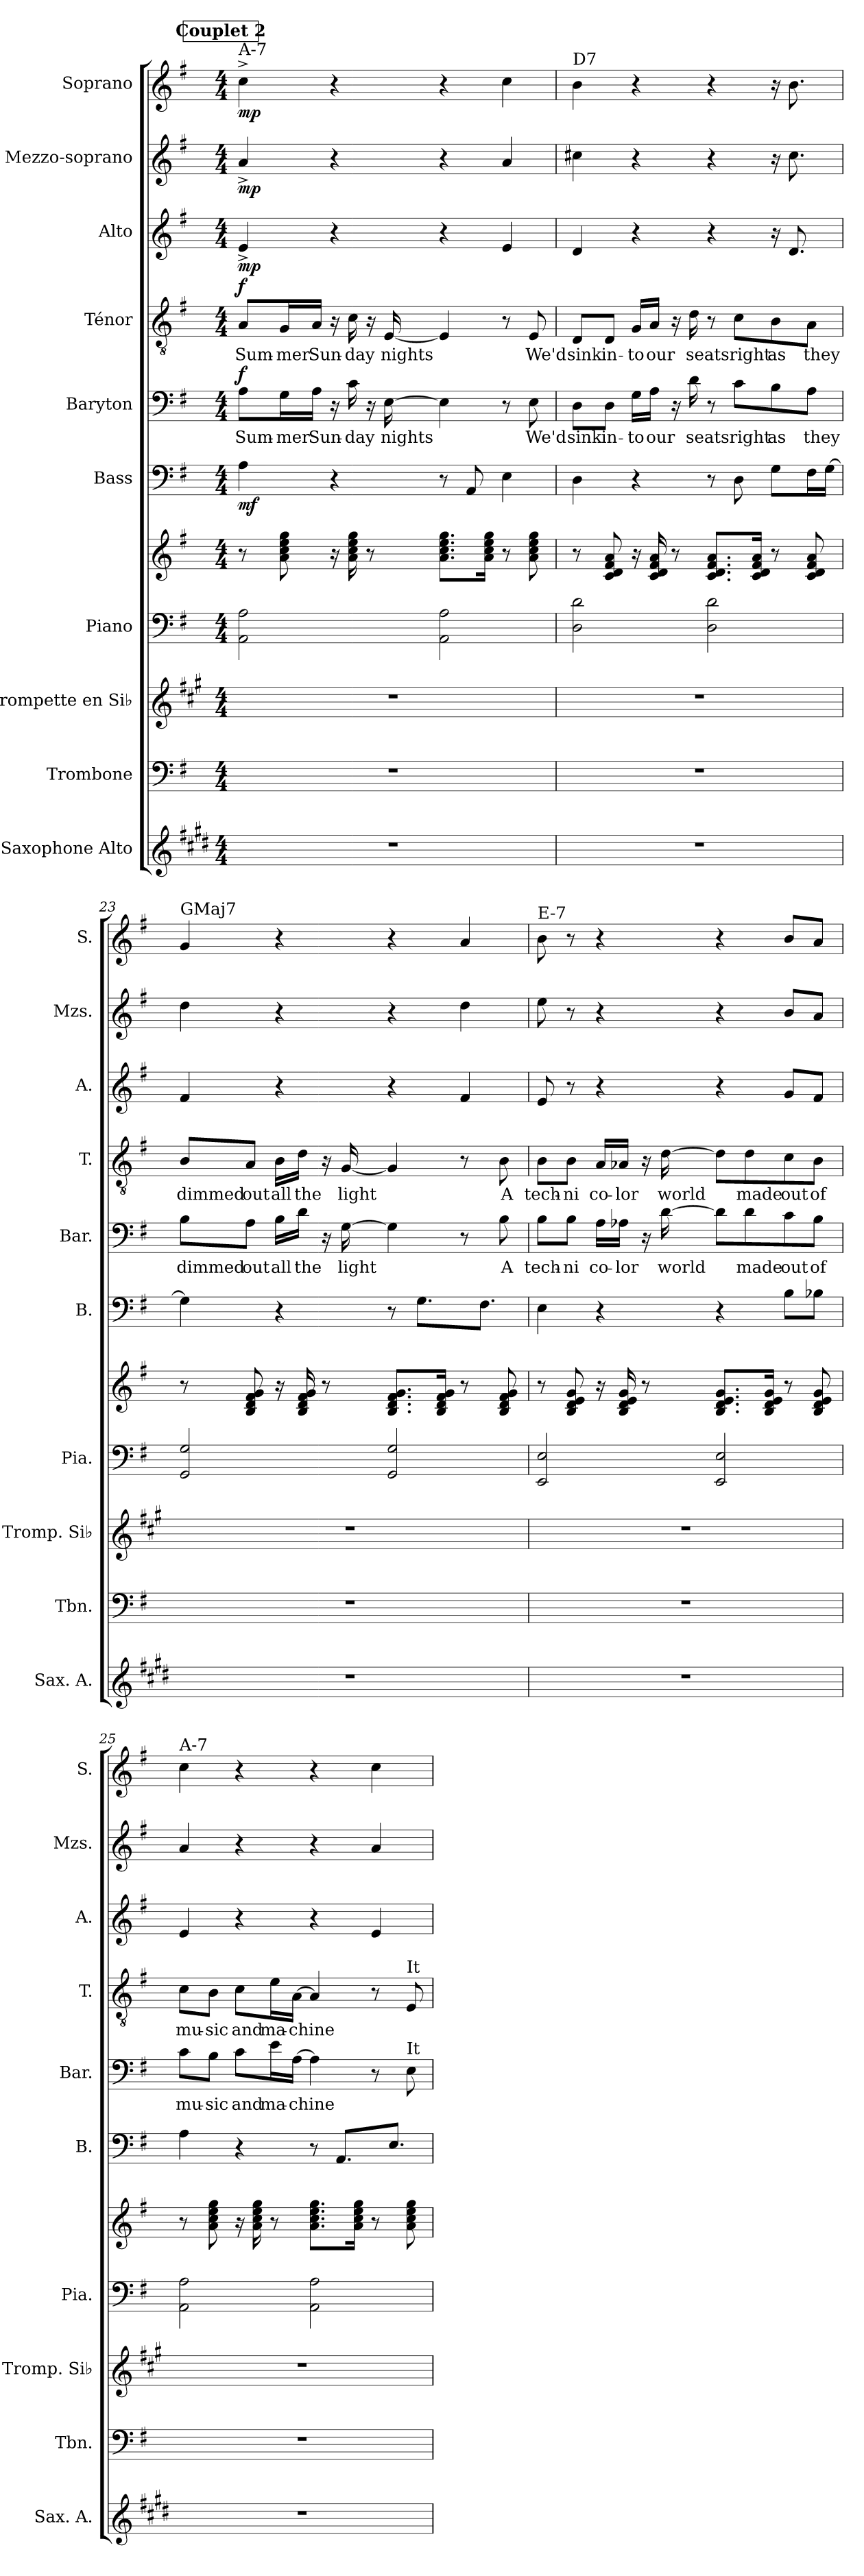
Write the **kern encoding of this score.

**kern	**kern	**kern	**kern	**kern	**kern	**dynam	**kern	**text	**dynam	**kern	**text	**dynam	**kern	**dynam	**kern	**dynam	**kern	**dynam
*part10	*part9	*part8	*part7	*part7	*part6	*part6	*part5	*part5	*part5	*part4	*part4	*part4	*part3	*part3	*part2	*part2	*part1	*part1
*staff11	*staff10	*staff9	*staff8	*staff7	*staff6	*staff6	*staff5	*staff5	*staff5	*staff4	*staff4	*staff4	*staff3	*staff3	*staff2	*staff2	*staff1	*staff1
*I"Saxophone Alto	*I"Trombone	*I"Trompette en Si♭	*I"Piano	*	*I"Bass	*	*I"Baryton	*	*	*I"Ténor	*	*	*I"Alto	*	*I"Mezzo-soprano	*	*I"Soprano	*
*I'Sax. A.	*I'Tbn.	*I'Tromp. Si♭	*I'Pia.	*	*I'B.	*	*I'Bar.	*	*	*I'T.	*	*	*I'A.	*	*I'Mzs.	*	*I'S.	*
!!LO:PB:g=z
*clefG2	*clefF4	*clefG2	*clefF4	*clefG2	*clefF4	*	*clefF4	*	*	*clefGv2	*	*	*clefG2	*	*clefG2	*	*clefG2	*
*ITrd5c9	*	*ITrd1c2	*	*	*	*	*	*	*	*	*	*	*	*	*	*	*	*
*k[f#]	*k[f#]	*k[f#]	*k[f#]	*k[f#]	*k[f#]	*	*k[f#]	*	*	*k[f#]	*	*	*k[f#]	*	*k[f#]	*	*k[f#]	*
*M4/4	*M4/4	*M4/4	*M4/4	*M4/4	*M4/4	*	*M4/4	*	*	*M4/4	*	*	*M4/4	*	*M4/4	*	*M4/4	*
!!LO:REH:place=s1:a:B:fs=14:t=Couplet 2
=21	=21	=21	=21	=21	=21	=21	=21	=21	=21	=21	=21	=21	=21	=21	=21	=21	=21	=21
!	!	!	!	!	!	!	!	!	!	!	!	!	!	!	!	!	!LO:TX:a:t=A-7	!
!	!	!	!	!	!	!LO:DY:b	!	!LO:LY:b	!LO:DY:b	!	!LO:LY:b	!LO:DY:b	!	!LO:DY:b	!	!LO:DY:b	!	!LO:DY:b
1r	1r	1r	2AA\ 2A\	8r	4A\	mf	8A\L	Sum-	f	8A/L	Sum-	f	4e^/	mp	4a^/	mp	4cc^\	mp
!	!	!	!	!	!	!	!	!LO:LY:b	!	!	!LO:LY:b	!	!	!	!	!	!	!
.	.	.	.	8a\ 8cc\ 8ee\ 8gg\	.	.	16G\L	-mer	.	16G/L	-mer	.	.	.	.	.	.	.
!	!	!	!	!	!	!	!	!LO:LY:b	!	!	!LO:LY:b	!	!	!	!	!	!	!
.	.	.	.	.	.	.	16A\JJ	Sun-	.	16A/JJ	Sun-	.	.	.	.	.	.	.
.	.	.	.	16r	4r	.	16r	.	.	16r	.	.	4r	.	4r	.	4r	.
!	!	!	!	!	!	!	!	!LO:LY:b	!	!	!LO:LY:b	!	!	!	!	!	!	!
.	.	.	.	16a\ 16cc\ 16ee\ 16gg\	.	.	16c\	-day	.	16c\	-day	.	.	.	.	.	.	.
.	.	.	.	8r	.	.	16r	.	.	16r	.	.	.	.	.	.	.	.
!	!	!	!	!	!	!	!	!LO:LY:b	!	!	!LO:LY:b	!	!	!	!	!	!	!
.	.	.	.	.	.	.	[16E\	nights	.	[16E/	nights	.	.	.	.	.	.	.
.	.	.	2AA\ 2A\	8.a\ 8.cc\ 8.ee\ 8.gg\L	8r	.	4E\]	.	.	4E/]	.	.	4r	.	4r	.	4r	.
.	.	.	.	.	8AA/	.	.	.	.	.	.	.	.	.	.	.	.	.
.	.	.	.	16a\ 16cc\ 16ee\ 16gg\Jk	.	.	.	.	.	.	.	.	.	.	.	.	.	.
.	.	.	.	8r	4E\	.	8r	.	.	8r	.	.	4e/	.	4a/	.	4cc\	.
!	!	!	!	!	!	!	!	!LO:LY:b	!	!	!LO:LY:b	!	!	!	!	!	!	!
.	.	.	.	8a\ 8cc\ 8ee\ 8gg\	.	.	8E\	We'd	.	8E/	We'd	.	.	.	.	.	.	.
=22	=22	=22	=22	=22	=22	=22	=22	=22	=22	=22	=22	=22	=22	=22	=22	=22	=22	=22
!	!	!	!	!	!	!	!	!	!	!	!	!	!	!	!	!	!LO:TX:a:t=D7	!
!	!	!	!	!	!	!	!	!LO:LY:b	!	!	!LO:LY:b	!	!	!	!	!	!	!
1r	1r	1r	2D\ 2d\	8r	4D\	.	8D\L	sink	.	8D/L	sink	.	4d/	.	4cc#X\	.	4b\	.
!	!	!	!	!	!	!	!	!LO:LY:b	!	!	!LO:LY:b	!	!	!	!	!	!	!
.	.	.	.	8c/ 8d/ 8f#/ 8a/	.	.	8D\J	in-	.	8D/J	in-	.	.	.	.	.	.	.
!	!	!	!	!	!	!	!	!LO:LY:b	!	!	!LO:LY:b	!	!	!	!	!	!	!
.	.	.	.	16r	4r	.	16G\LL	-to	.	16G/LL	-to	.	4r	.	4r	.	4r	.
!	!	!	!	!	!	!	!	!LO:LY:b	!	!	!LO:LY:b	!	!	!	!	!	!	!
.	.	.	.	16c/ 16d/ 16f#/ 16a/	.	.	16A\JJ	our	.	16A/JJ	our	.	.	.	.	.	.	.
.	.	.	.	8r	.	.	16r	.	.	16r	.	.	.	.	.	.	.	.
!	!	!	!	!	!	!	!	!LO:LY:b	!	!	!LO:LY:b	!	!	!	!	!	!	!
.	.	.	.	.	.	.	16d\	seats	.	16d\	seats	.	.	.	.	.	.	.
.	.	.	2D\ 2d\	8.c/ 8.d/ 8.f#/ 8.a/L	8r	.	8r	.	.	8r	.	.	4r	.	4r	.	4r	.
!	!	!	!	!	!	!	!	!LO:LY:b	!	!	!LO:LY:b	!	!	!	!	!	!	!
.	.	.	.	.	8D\	.	8c\L	right	.	8c\L	right	.	.	.	.	.	.	.
.	.	.	.	16c/ 16d/ 16f#/ 16a/Jk	.	.	.	.	.	.	.	.	.	.	.	.	.	.
!	!	!	!	!	!	!	!	!LO:LY:b	!	!	!LO:LY:b	!	!	!	!	!	!	!
.	.	.	.	8r	8G\L	.	8B\	as	.	8B\	as	.	16r	.	16r	.	16r	.
.	.	.	.	.	.	.	.	.	.	.	.	.	8.d/	.	8.cc#\	.	8.b\	.
!	!	!	!	!	!	!	!	!LO:LY:b	!	!	!LO:LY:b	!	!	!	!	!	!	!
.	.	.	.	8c/ 8d/ 8f#/ 8a/	16F#\L	.	8A\J	they	.	8A\J	they	.	.	.	.	.	.	.
.	.	.	.	.	[16G\JJ	.	.	.	.	.	.	.	.	.	.	.	.	.
!!LO:PB:g=z
=23	=23	=23	=23	=23	=23	=23	=23	=23	=23	=23	=23	=23	=23	=23	=23	=23	=23	=23
!	!	!	!	!	!	!	!	!	!	!	!	!	!	!	!	!	!LO:TX:a:t=GMaj7	!
!	!	!	!	!	!	!	!	!LO:LY:b	!	!	!LO:LY:b	!	!	!	!	!	!	!
1r	1r	1r	2GG/ 2G/	8r	4G\]	.	8B\L	dimmed	.	8B/L	dimmed	.	4f#/	.	4dd\	.	4g/	.
!	!	!	!	!	!	!	!	!LO:LY:b	!	!	!LO:LY:b	!	!	!	!	!	!	!
.	.	.	.	8B/ 8d/ 8f#/ 8g/	.	.	8A\J	out	.	8A/J	out	.	.	.	.	.	.	.
!	!	!	!	!	!	!	!	!LO:LY:b	!	!	!LO:LY:b	!	!	!	!	!	!	!
.	.	.	.	16r	4r	.	16B\LL	all	.	16B\LL	all	.	4r	.	4r	.	4r	.
!	!	!	!	!	!	!	!	!LO:LY:b	!	!	!LO:LY:b	!	!	!	!	!	!	!
.	.	.	.	16B/ 16d/ 16f#/ 16g/	.	.	16d\JJ	the	.	16d\JJ	the	.	.	.	.	.	.	.
.	.	.	.	8r	.	.	16r	.	.	16r	.	.	.	.	.	.	.	.
!	!	!	!	!	!	!	!	!LO:LY:b	!	!	!LO:LY:b	!	!	!	!	!	!	!
.	.	.	.	.	.	.	[16G\	light	.	[16G/	light	.	.	.	.	.	.	.
.	.	.	2GG/ 2G/	8.B/ 8.d/ 8.f#/ 8.g/L	8r	.	4G\]	.	.	4G/]	.	.	4r	.	4r	.	4r	.
.	.	.	.	.	8.G\L	.	.	.	.	.	.	.	.	.	.	.	.	.
.	.	.	.	16B/ 16d/ 16f#/ 16g/Jk	.	.	.	.	.	.	.	.	.	.	.	.	.	.
.	.	.	.	8r	.	.	8r	.	.	8r	.	.	4f#/	.	4dd\	.	4a/	.
.	.	.	.	.	8.F#\J	.	.	.	.	.	.	.	.	.	.	.	.	.
!	!	!	!	!	!	!	!	!LO:LY:b	!	!	!LO:LY:b	!	!	!	!	!	!	!
.	.	.	.	8B/ 8d/ 8f#/ 8g/	.	.	8B\	A	.	8B\	A	.	.	.	.	.	.	.
=24	=24	=24	=24	=24	=24	=24	=24	=24	=24	=24	=24	=24	=24	=24	=24	=24	=24	=24
!	!	!	!	!	!	!	!	!	!	!	!	!	!	!	!	!	!LO:TX:a:t=E-7	!
!	!	!	!	!	!	!	!	!LO:LY:b	!	!	!LO:LY:b	!	!	!	!	!	!	!
1r	1r	1r	2EE/ 2E/	8r	4E\	.	8B\L	tech-	.	8B\L	tech-	.	8e/	.	8ee\	.	8b\	.
!	!	!	!	!	!	!	!	!LO:LY:b	!	!	!LO:LY:b	!	!	!	!	!	!	!
.	.	.	.	8B/ 8d/ 8e/ 8g/	.	.	8B\J	-ni	.	8B\J	-ni	.	8r	.	8r	.	8r	.
!	!	!	!	!	!	!	!	!LO:LY:b	!	!	!LO:LY:b	!	!	!	!	!	!	!
.	.	.	.	16r	4r	.	16A\LL	co-	.	16A/LL	co-	.	4r	.	4r	.	4r	.
!	!	!	!	!	!	!	!	!LO:LY:b	!	!	!LO:LY:b	!	!	!	!	!	!	!
.	.	.	.	16B/ 16d/ 16e/ 16g/	.	.	16A-X\JJ	-lor	.	16A-X/JJ	-lor	.	.	.	.	.	.	.
.	.	.	.	8r	.	.	16r	.	.	16r	.	.	.	.	.	.	.	.
!	!	!	!	!	!	!	!	!LO:LY:b	!	!	!LO:LY:b	!	!	!	!	!	!	!
.	.	.	.	.	.	.	[16d\	world	.	[16d\	world	.	.	.	.	.	.	.
.	.	.	2EE/ 2E/	8.B/ 8.d/ 8.e/ 8.g/L	4r	.	8d\L]	.	.	8d\L]	.	.	4r	.	4r	.	4r	.
!	!	!	!	!	!	!	!	!LO:LY:b	!	!	!LO:LY:b	!	!	!	!	!	!	!
.	.	.	.	.	.	.	8d\	made	.	8d\	made	.	.	.	.	.	.	.
.	.	.	.	16B/ 16d/ 16e/ 16g/Jk	.	.	.	.	.	.	.	.	.	.	.	.	.	.
!	!	!	!	!	!	!	!	!LO:LY:b	!	!	!LO:LY:b	!	!	!	!	!	!	!
.	.	.	.	8r	8B\L	.	8c\	out	.	8c\	out	.	8g/L	.	8b/L	.	8b/L	.
!	!	!	!	!	!	!	!	!LO:LY:b	!	!	!LO:LY:b	!	!	!	!	!	!	!
.	.	.	.	8B/ 8d/ 8e/ 8g/	8B-X\J	.	8B\J	of	.	8B\J	of	.	8f#/J	.	8a/J	.	8a/J	.
!!LO:PB:g=z
=25	=25	=25	=25	=25	=25	=25	=25	=25	=25	=25	=25	=25	=25	=25	=25	=25	=25	=25
!	!	!	!	!	!	!	!	!	!	!	!	!	!	!	!	!	!LO:TX:a:t=A-7	!
!	!	!	!	!	!	!	!	!LO:LY:b	!	!	!LO:LY:b	!	!	!	!	!	!	!
1r	1r	1r	2AA\ 2A\	8r	4A\	.	8c\L	mu-	.	8c\L	mu-	.	4e/	.	4a/	.	4cc\	.
!	!	!	!	!	!	!	!	!LO:LY:b	!	!	!LO:LY:b	!	!	!	!	!	!	!
.	.	.	.	8a\ 8cc\ 8ee\ 8gg\	.	.	8B\J	-sic	.	8B\J	-sic	.	.	.	.	.	.	.
!	!	!	!	!	!	!	!	!LO:LY:b	!	!	!LO:LY:b	!	!	!	!	!	!	!
.	.	.	.	16r	4r	.	8c\L	and	.	8c\L	and	.	4r	.	4r	.	4r	.
.	.	.	.	16a\ 16cc\ 16ee\ 16gg\	.	.	.	.	.	.	.	.	.	.	.	.	.	.
!	!	!	!	!	!	!	!	!LO:LY:b	!	!	!LO:LY:b	!	!	!	!	!	!	!
.	.	.	.	8r	.	.	16e\L	ma-	.	16e\L	ma-	.	.	.	.	.	.	.
!	!	!	!	!	!	!	!	!LO:LY:b	!	!	!LO:LY:b	!	!	!	!	!	!	!
.	.	.	.	.	.	.	[16A\JJ	-chine	.	[16A\JJ	-chine	.	.	.	.	.	.	.
.	.	.	2AA\ 2A\	8.a\ 8.cc\ 8.ee\ 8.gg\L	8r	.	4A\]	.	.	4A/]	.	.	4r	.	4r	.	4r	.
.	.	.	.	.	8.AA/L	.	.	.	.	.	.	.	.	.	.	.	.	.
.	.	.	.	16a\ 16cc\ 16ee\ 16gg\Jk	.	.	.	.	.	.	.	.	.	.	.	.	.	.
.	.	.	.	8r	.	.	8r	.	.	8r	.	.	4e/	.	4a/	.	4cc\	.
.	.	.	.	.	8.E/J	.	.	.	.	.	.	.	.	.	.	.	.	.
!	!	!	!	!	!	!	!	!	!	!LO:TX:a:t=It	!	!	!	!	!	!	!	!
!	!	!	!	!	!	!	!LO:TX:a:t=It	!	!	!	!	!	!	!	!	!	!	!
.	.	.	.	8a\ 8cc\ 8ee\ 8gg\	.	.	8E\	.	.	8E/	.	.	.	.	.	.	.	.
=	=	=	=	=	=	=	=	=	=	=	=	=	=	=	=	=	=	=
*-	*-	*-	*-	*-	*-	*-	*-	*-	*-	*-	*-	*-	*-	*-	*-	*-	*-	*-
